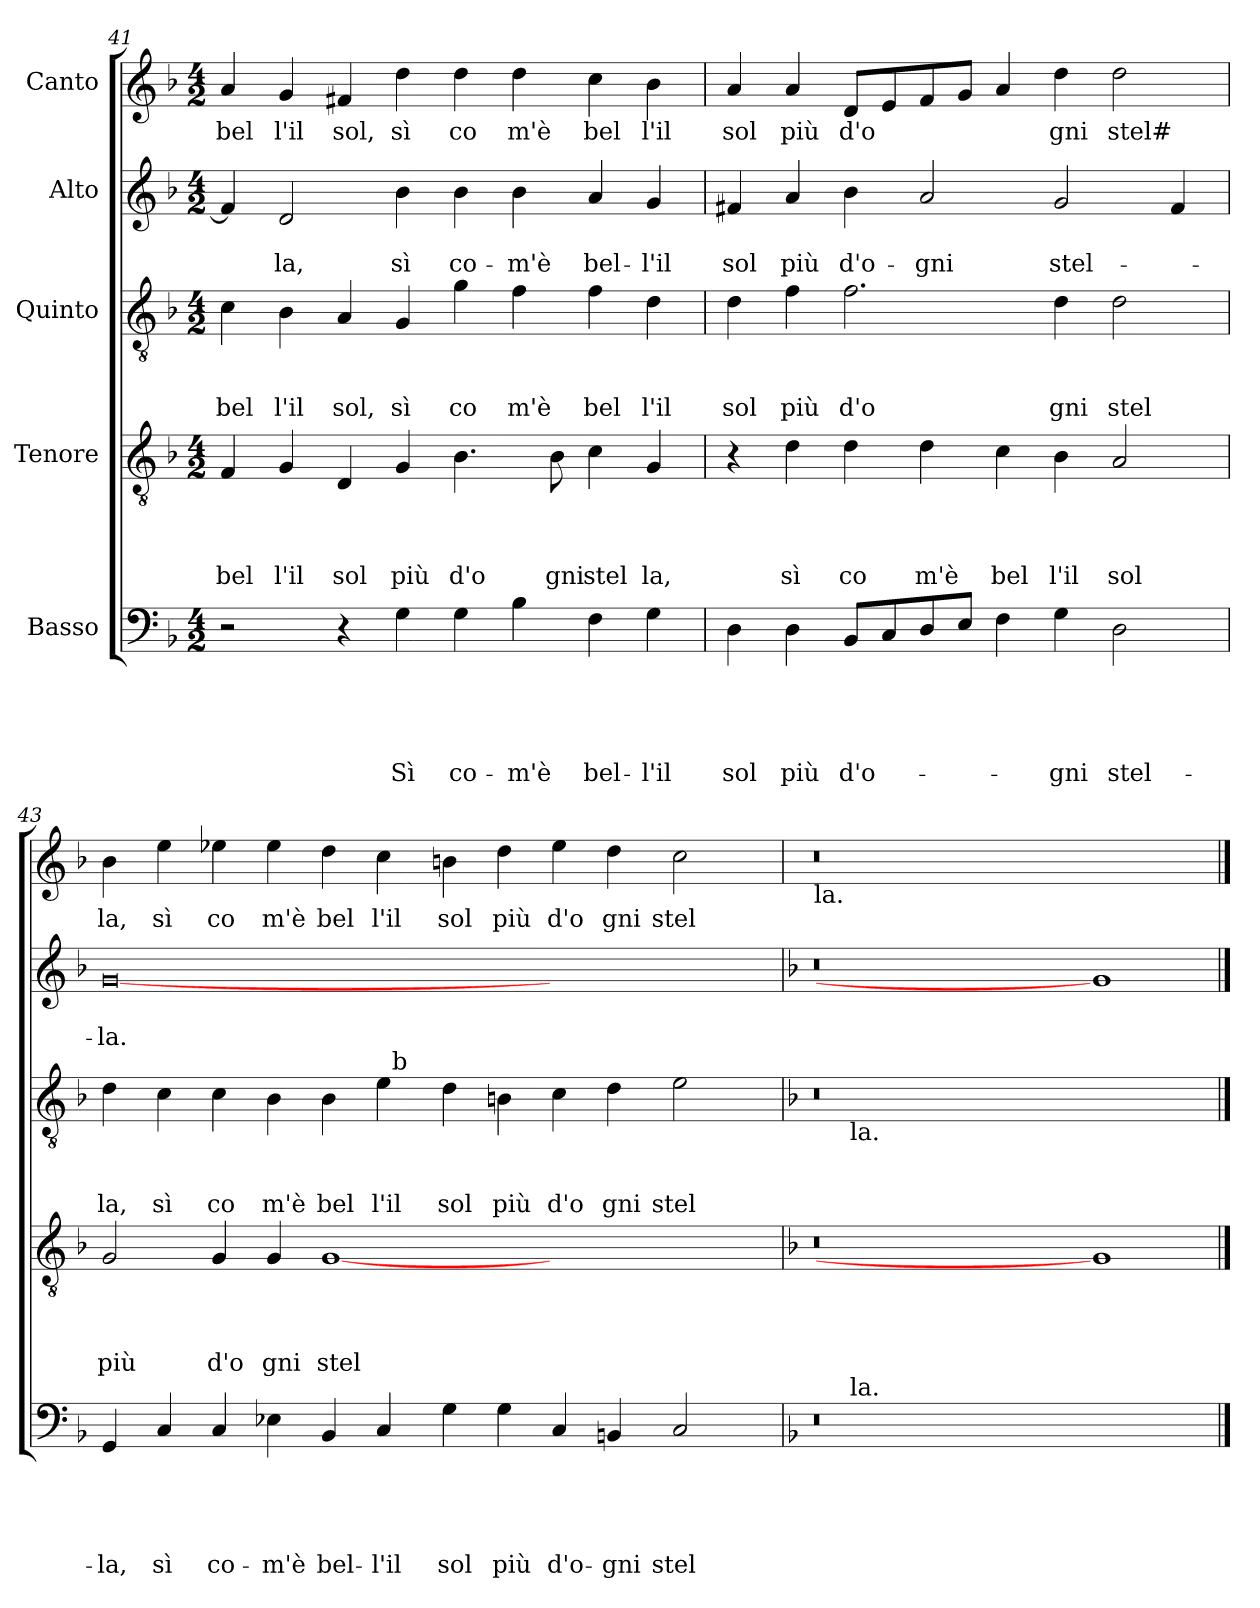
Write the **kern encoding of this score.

**kern	**text	**text	**text	**text	**text	**kern	**text	**text	**text	**text	**kern	**text	**text	**text	**kern	**text	**text	**kern	**text
*part5	*part5	*part5	*part5	*part5	*part5	*part4	*part4	*part4	*part4	*part4	*part3	*part3	*part3	*part3	*part2	*part2	*part2	*part1	*part1
*staff5	*staff5	*staff5	*staff5	*staff5	*staff5	*staff4	*staff4	*staff4	*staff4	*staff4	*staff3	*staff3	*staff3	*staff3	*staff2	*staff2	*staff2	*staff1	*staff1
*I"Basso	*	*	*	*	*	*I"Tenore	*	*	*	*	*I"Quinto	*	*	*	*I"Alto	*	*	*I"Canto	*
*clefF4	*	*	*	*	*	*clefGv2	*	*	*	*	*clefGv2	*	*	*	*clefG2	*	*	*clefG2	*
*ITrd-3c-5	*	*	*	*	*	*ITrd-3c-5	*	*	*	*	*ITrd-3c-5	*	*	*	*ITrd-3c-5	*	*	*	*
*k[b-e-]	*	*	*	*	*	*k[b-e-]	*	*	*	*	*k[b-e-]	*	*	*	*k[b-e-]	*	*	*k[b-]	*
*B-:	*	*	*	*	*	*B-:	*	*	*	*	*B-:	*	*	*	*B-:	*	*	*F:	*
*M4/2	*	*	*	*	*	*M4/2	*	*	*	*	*M4/2	*	*	*	*M4/2	*	*	*M4/2	*
=41	=41	=41	=41	=41	=41	=41	=41	=41	=41	=41	=41	=41	=41	=41	=41	=41	=41	=41	=41
!	!	!	!	!	!	!	!	!	!	!LO:LY:b	!	!	!	!LO:LY:b	!	!	!	!	!LO:LY:b
2r	.	.	.	.	.	4B-/	.	.	.	bel	4f\	.	.	bel	4b-/]	.	.	4a/	bel
!	!	!	!	!	!	!	!	!	!	!LO:LY:b	!	!	!	!LO:LY:b	!	!	!LO:LY:b	!	!LO:LY:b
.	.	.	.	.	.	4c/	.	.	.	l'il	4e-\	.	.	l'il	2g/	.	-la,	4g/	l'il
!	!	!	!	!	!	!	!	!	!	!LO:LY:b	!	!	!	!LO:LY:b	!	!	!	!	!LO:LY:b
4r	.	.	.	.	.	4G/	.	.	.	sol	4d/	.	.	sol,	.	.	.	4f#X/	sol,
!	!	!	!	!	!LO:LY:b	!	!	!	!	!LO:LY:b	!	!	!	!LO:LY:b	!	!	!LO:LY:b	!	!LO:LY:b
4c\	.	.	.	.	Sì	4c/	.	.	.	più	4c/	.	.	sì	4ee-\	.	sì	4dd\	sì
!	!	!	!	!	!LO:LY:b	!	!	!	!	!LO:LY:b	!	!	!	!LO:LY:b	!	!	!LO:LY:b	!	!LO:LY:b
4c\	.	.	.	.	co-	4.e-\	.	.	.	d'o	4cc\	.	.	co	4ee-\	.	co-	4dd\	co
!	!	!	!	!	!LO:LY:b	!	!	!	!	!	!	!	!	!LO:LY:b	!	!	!LO:LY:b	!	!LO:LY:b
4e-\	.	.	.	.	-m'è	.	.	.	.	.	4b-\	.	.	m'è	4ee-\	.	-m'è	4dd\	m'è
!	!	!	!	!	!	!	!	!	!	!LO:LY:b	!	!	!	!	!	!	!	!	!
.	.	.	.	.	.	8e-\	.	.	.	gni	.	.	.	.	.	.	.	.	.
!	!	!	!	!	!LO:LY:b	!	!	!	!	!LO:LY:b	!	!	!	!LO:LY:b	!	!	!LO:LY:b	!	!LO:LY:b
4B-\	.	.	.	.	bel-	4f\	.	.	.	stel	4b-\	.	.	bel	4dd/	.	bel-	4cc\	bel
!	!	!	!	!	!LO:LY:b	!	!	!	!	!LO:LY:b	!	!	!	!LO:LY:b	!	!	!LO:LY:b	!	!LO:LY:b
4c\	.	.	.	.	-l'il	4c/	.	.	.	la,	4g\	.	.	l'il	4cc/	.	-l'il	4b-\	l'il
=42	=42	=42	=42	=42	=42	=42	=42	=42	=42	=42	=42	=42	=42	=42	=42	=42	=42	=42	=42
!	!	!	!	!	!LO:LY:b	!	!	!	!	!	!	!	!	!LO:LY:b	!	!	!LO:LY:b	!	!LO:LY:b
4G\	.	.	.	.	sol	4r	.	.	.	.	4g\	.	.	sol	4bn/	.	sol	4a/	sol
!	!	!	!	!	!LO:LY:b	!	!	!	!	!LO:LY:b	!	!	!	!LO:LY:b	!	!	!LO:LY:b	!	!LO:LY:b
4G\	.	.	.	.	più	4g\	.	.	.	sì	4b-\	.	.	più	4dd/	.	più	4a/	più
!	!	!	!	!	!LO:LY:b	!	!	!	!	!LO:LY:b	!	!	!	!LO:LY:b	!	!	!LO:LY:b	!	!LO:LY:b
8E-/L	.	.	.	.	d'o-	4g\	.	.	.	co	2.b-\	.	.	d'o	4ee-\	.	d'o-	8d/L	d'o
8F/	.	.	.	.	.	.	.	.	.	.	.	.	.	.	.	.	.	8e/	.
!	!	!	!	!	!	!	!	!	!	!LO:LY:b	!	!	!	!	!	!	!LO:LY:b	!	!
8G/	.	.	.	.	.	4g\	.	.	.	m'è	.	.	.	.	2dd/	.	-gni	8f/	.
8A/J	.	.	.	.	.	.	.	.	.	.	.	.	.	.	.	.	.	8g/J	.
!	!	!	!	!	!	!	!	!	!	!LO:LY:b	!	!	!	!	!	!	!	!	!
4B-\	.	.	.	.	.	4f\	.	.	.	bel	.	.	.	.	.	.	.	4a/	.
!	!	!	!	!	!LO:LY:b	!	!	!	!	!LO:LY:b	!	!	!	!LO:LY:b	!	!	!LO:LY:b	!	!LO:LY:b
4c\	.	.	.	.	-gni	4e-\	.	.	.	l'il	4g\	.	.	gni	2cc/	.	stel-	4dd\	gni
!	!	!	!	!	!LO:LY:b	!	!	!	!	!LO:LY:b	!	!	!	!LO:LY:b	!	!	!	!	!LO:LY:b
2G\	.	.	.	.	stel-	2d/	.	.	.	sol	2g\	.	.	stel	.	.	.	2dd\	stel#
.	.	.	.	.	.	.	.	.	.	.	.	.	.	.	4b/	.	.	.	.
=43	=43	=43	=43	=43	=43	=43	=43	=43	=43	=43	=43	=43	=43	=43	=43	=43	=43	=43	=43
!	!	!	!	!	!LO:LY:b	!	!	!	!	!LO:LY:b	!	!	!	!LO:LY:b	!	!	!LO:LY:b	!	!LO:LY:b
*	*	*	*	*	*	*	*	*	*	*	*^	*	*	*	*	*	*	*	*
4C/	.	.	.	.	-la,	2c/	.	.	.	più	4g\	1ryy	.	.	la,	[0cc	.	-la.	4b-\	la,
!	!	!	!	!	!LO:LY:b	!	!	!	!	!	!	!	!	!	!LO:LY:b	!	!	!	!	!LO:LY:b
4F/	.	.	.	.	sì	.	.	.	.	.	4f\	.	.	.	sì	.	.	.	4ee\	sì
!	!	!	!	!	!LO:LY:b	!	!	!	!	!LO:LY:b	!	!	!	!	!LO:LY:b	!	!	!	!	!LO:LY:b
4F/	.	.	.	.	co-	4c/	.	.	.	d'o	4f\	.	.	.	co	.	.	.	4ee-X\	co
!	!	!	!	!	!LO:LY:b	!	!	!	!	!LO:LY:b	!	!	!	!	!LO:LY:b	!	!	!	!	!LO:LY:b
4A-X\	.	.	.	.	-m'è	4c/	.	.	.	gni	4e-\	.	.	.	m'è	.	.	.	4ee-\	m'è
!	!	!	!	!	!LO:LY:b	!	!	!	!	!LO:LY:b	!	!	!	!	!LO:LY:b	!	!	!	!	!LO:LY:b
4E-/	.	.	.	.	bel-	[1c	.	.	.	stel	4e-\	4ryy	.	.	bel	.	.	.	4dd\	bel
!	!	!	!	!	!LO:LY:b	!	!	!	!	!	!	!	!	!	!LO:LY:b	!	!	!	!	!LO:LY:b
4F/	.	.	.	.	-l'il	.	.	.	.	.	4a\	32ryy	.	.	l'il	.	.	.	4cc\	l'il
!	!	!	!	!	!	!	!	!	!	!	!	!LO:TX:a:t=b	!	!	!	!	!	!	!	!
.	.	.	.	.	.	.	.	.	.	.	.	1ryy	.	.	.	.	.	.	.	.
!	!	!	!	!	!LO:LY:b	!	!	!	!	!	!	!	!	!	!LO:LY:b	!	!	!	!	!LO:LY:b
4c\	.	.	.	.	sol	.	.	.	.	.	4g\	.	.	.	sol	.	.	.	4bn\	sol
!	!	!	!	!	!LO:LY:b	!	!	!	!	!	!	!	!	!	!LO:LY:b	!	!	!	!	!LO:LY:b
4c\	.	.	.	.	più	.	.	.	.	.	4en\	.	.	.	più	.	.	.	4dd\	più
!	!	!	!	!	!LO:LY:b	!	!	!	!	!	!	!	!	!	!LO:LY:b	!	!	!	!	!LO:LY:b
4F/	.	.	.	.	d'o-	1ryy	.	.	.	.	4f\	.	.	.	d'o	1ryy	.	.	4ee-\	d'o
!	!	!	!	!	!LO:LY:b	!	!	!	!	!	!	!	!	!	!LO:LY:b	!	!	!	!	!LO:LY:b
4En/	.	.	.	.	-gni	.	.	.	.	.	4g\	.	.	.	gni	.	.	.	4dd\	gni
.	.	.	.	.	.	.	.	.	.	.	.	2ryy	.	.	.	.	.	.	.	.
!	!	!	!	!	!LO:LY:b	!	!	!	!	!	!	!	!	!	!LO:LY:b	!	!	!	!	!LO:LY:b
2F/	.	.	.	.	stel-	.	.	.	.	.	2a\	.	.	.	stel	.	.	.	2cc\	stel
.	.	.	.	.	.	.	.	.	.	.	.	8..ryy	.	.	.	.	.	.	.	.
=44	=44	=44	=44	=44	=44	=44	=44	=44	=44	=44	=44	=44	=44	=44	=44	=44	=44	=44	=44	=44
*	*	*	*	*	*	*	*	*	*	*	*	*	*	*	*	*	*	*	*k[]	*
*	*	*	*	*	*	*	*	*	*	*	*	*	*	*	*	*	*	*	*C:	*
!	!	!	!	!	!	!	!	!	!	!	!	!	!	!	!	!	!	!	!LO:TX:b:t=la.	!
*^	*	*	*	*	*	*	*	*	*	*	*	*	*	*	*	*	*	*	*	*
0r	8ryy	.	.	.	.	.	0r	.	.	.	.	0r	8ryy	.	.	.	0r	.	.	0r	.
!	!	!	!	!	!	!	!	!	!	!	!	!	!LO:TX:b:t=la.	!	!	!	!	!	!	!	!
!	!LO:TX:a:t=la.	!	!	!	!	!	!	!	!	!	!	!	!	!	!	!	!	!	!	!	!
.	1ryy	.	.	.	.	.	.	.	.	.	.	.	1ryy	.	.	.	.	.	.	.	.
.	1...ryy	.	.	.	.	.	.	.	.	.	.	.	1...ryy	.	.	.	.	.	.	.	.
1ryy	.	.	.	.	.	.	1c]	.	.	.	.	1ryy	.	.	.	.	1cc]	.	.	1ryy	.
*v	*v	*	*	*	*	*	*	*	*	*	*	*v	*v	*	*	*	*	*	*	*	*
==	==	==	==	==	==	==	==	==	==	==	==	==	==	==	==	==	==	==	==
*-	*-	*-	*-	*-	*-	*-	*-	*-	*-	*-	*-	*-	*-	*-	*-	*-	*-	*-	*-
